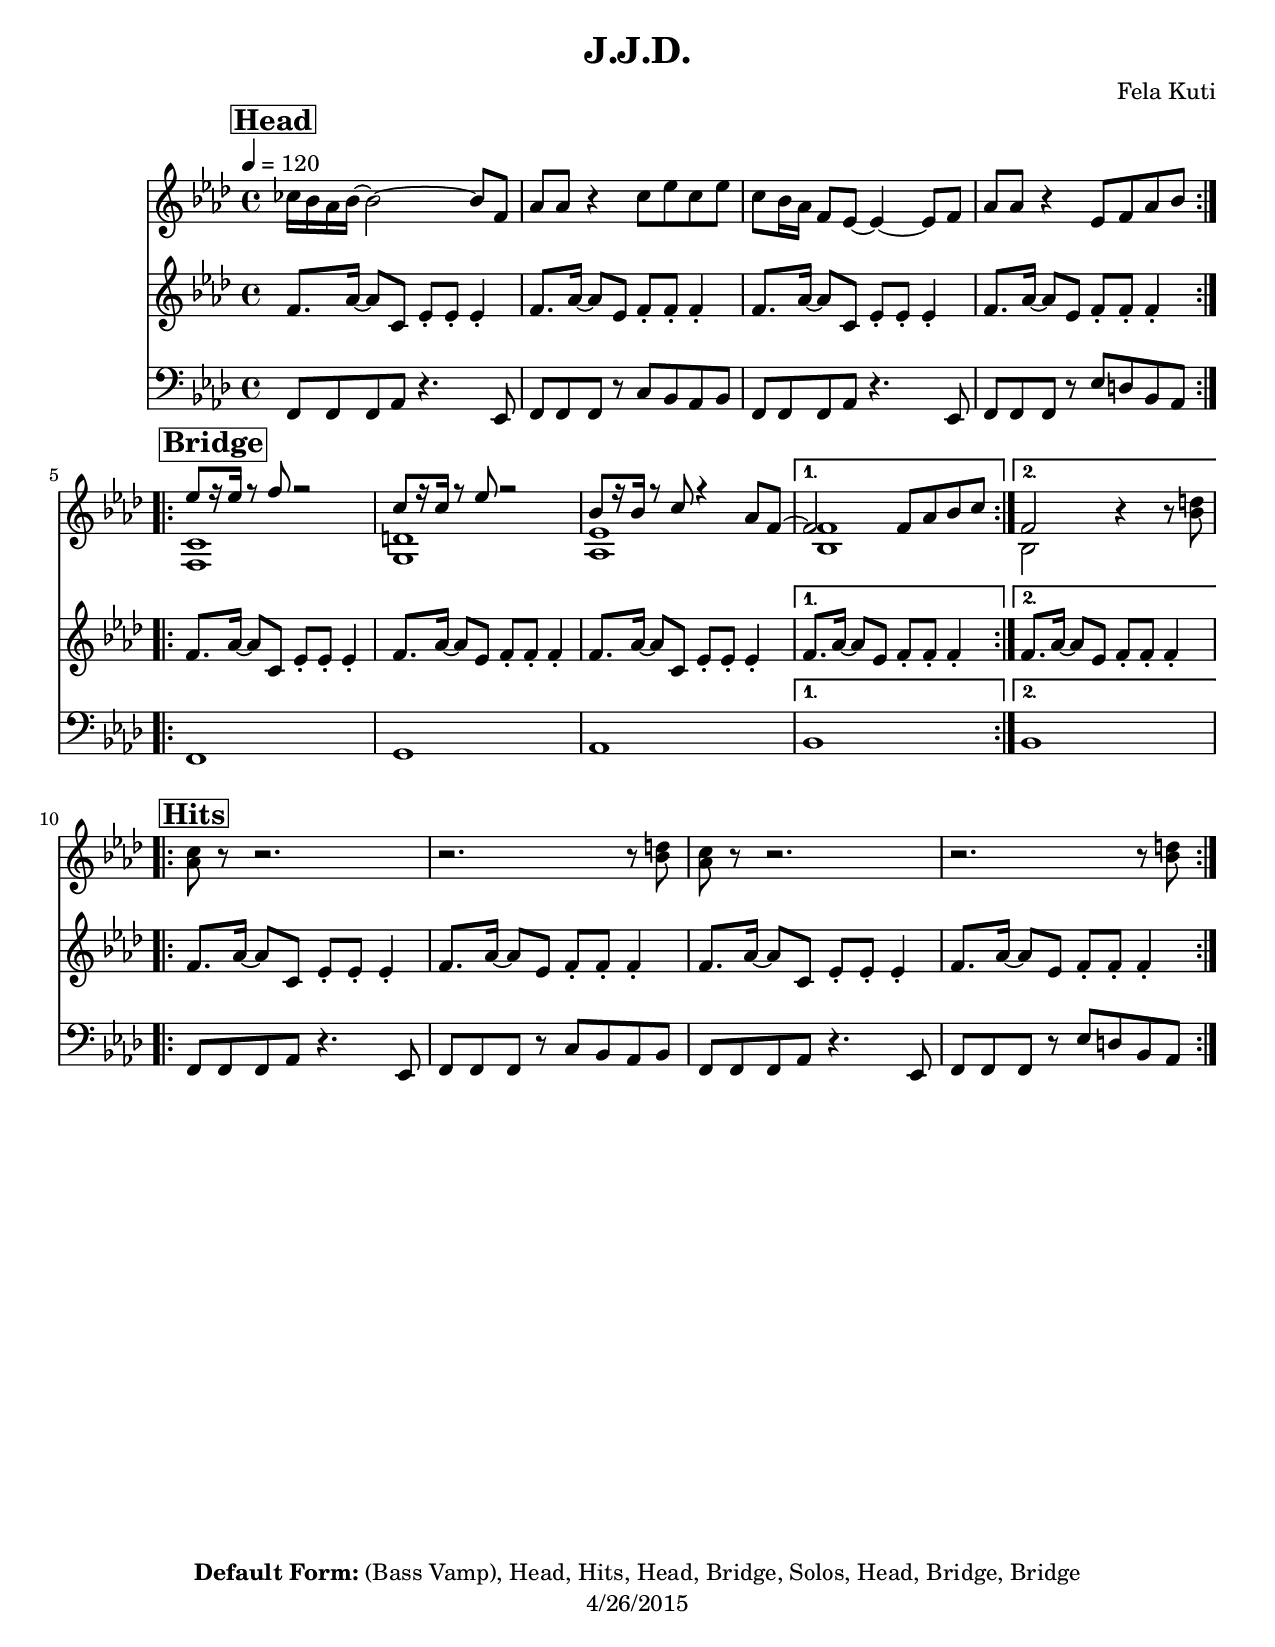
\version "2.12.3"

\header { 
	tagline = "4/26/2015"
	title = "J.J.D."
	composer = "Fela Kuti"

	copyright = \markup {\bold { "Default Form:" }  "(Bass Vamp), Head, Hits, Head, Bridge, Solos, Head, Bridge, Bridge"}
	}
%description: Another song by <a href="http://www.fela.net/">Fela Kuti</a> (see above), released as a 22-minute single in 1977.

%place a mark at bottom right
markdownright = { \once \override Score.RehearsalMark #'break-visibility = #begin-of-line-invisible \once \override Score.RehearsalMark #'self-alignment-X = #RIGHT \once \override Score.RehearsalMark #'direction = #DOWN }


% music pieces
%part: melody
melody = {
	\relative c' { \key f \minor

    \mark \markup \box \bold "Head"
	\repeat volta 2 {
		ces'16 bes aes bes~ bes2~ bes8 f | aes aes r4 c8 ees c ees |
		c8 bes16 aes f8 ees~ ees4~ ees8 f | aes aes r4 ees8 f aes bes | \break
		}

    \mark \markup \box \bold "Bridge"
	\repeat volta 2 {
		<<
		{ ees8 [r16 ees] r8 f r2 | c8 [r16 c] r8 ees r2 | bes8 [r16 bes] r8 c r4 aes8 f~ |  }
		\\
		{ <f, c'>1 | <g d'> | <aes ees'> |  }
		>>
	}
		\alternative {
		 { 
			<< 
			{ f'2 f8 aes bes c | }
			\\
			{ <bes, f'>1 | }
			>>
		}
		 { 
			<< 
			{ f'2 }
			\\
			{ bes,2 }
			>>
		r4 r8 <bes' d>| \break
		}
	}

    \mark \markup \box \bold "Hits"
	\repeat volta 2 {
		<aes c>8 r r2. | r2. r8 <bes d> |	
		<aes c>8 r r2. | r2. r8 <bes d> |	
	}
		 
	}
}

%part: guitar
guitar = {
	\relative c' { \key f \minor

    \mark \markup \box \bold "Head"
	\repeat volta 2 {
		f8. aes16~ aes8 c, ees-. ees-. ees4-.  | f8. aes16~ aes8 ees f-. f-. f4-. |
		f8. aes16~ aes8 c, ees-. ees-. ees4-.  | f8. aes16~ aes8 ees f-. f-. f4-. | \break
		}
	
    \mark \markup \box \bold "Bridge"
	\repeat volta 2 {
		f8. aes16~ aes8 c, ees-. ees-. ees4-.  | f8. aes16~ aes8 ees f-. f-. f4-. |
		f8. aes16~ aes8 c, ees-. ees-. ees4-.  | 
		}
		\alternative {
			{ f8. aes16~ aes8 ees f-. f-. f4-. |}
			{ f8. aes16~ aes8 ees f-. f-. f4-. | \break}
		}	

    \mark \markup \box \bold "Hits"
	\repeat volta 2 {
		f8. aes16~ aes8 c, ees-. ees-. ees4-.  | f8. aes16~ aes8 ees f-. f-. f4-. |
		f8. aes16~ aes8 c, ees-. ees-. ees4-.  | f8. aes16~ aes8 ees f-. f-. f4-. |
		}	
	}
}

%part: bass
bass = {
	\relative c { \key f \minor

    \mark \markup \box \bold "Head"
	\repeat volta 2 {
		f,8 f f aes r4. ees8 | f f f r c' bes aes bes | 
		f8 f f aes r4. ees8 | f f f r ees' d bes aes | \break 
		}

    \mark \markup \box \bold "Bridge"
	\repeat volta 2 {
		f1 | g | aes | 
		}
		\alternative {
			{ bes | }
			{ bes |  \break}
		}

    \mark \markup \box \bold "Hits"
	\repeat volta 2 {
		f8 f f aes r4. ees8 | f f f r c' bes aes bes | 
		f8 f f aes r4. ees8 | f f f r ees' d bes aes | 
		}

	}
}

%part: words
words = \markup { }

%part: changes
changes = \chordmode { }

%%Generated layout
%------------------Code to 'naturalize' music - get rid of double-sharps, E#, etc.-----------------
#(define (naturalize-pitch p)
  (let ((o (ly:pitch-octave p))
        (a (* 4 (ly:pitch-alteration p)))
        ;; alteration, a, in quarter tone steps,
        ;; for historical reasons
        (n (ly:pitch-notename p)))
    (cond
     ((and (> a 1) (or (eq? n 6) (eq? n 2)))
      (set! a (- a 2))
      (set! n (+ n 1)))
     ((and (< a -1) (or (eq? n 0) (eq? n 3)))
      (set! a (+ a 2))
      (set! n (- n 1))))
    (cond
     ((> a 2) (set! a (- a 4)) (set! n (+ n 1)))
     ((< a -2) (set! a (+ a 4)) (set! n (- n 1))))
    (if (< n 0) (begin (set! o (- o 1)) (set! n (+ n 7))))
    (if (> n 6) (begin (set! o (+ o 1)) (set! n (- n 7))))
    (ly:make-pitch o n (/ a 4))))

#(define (naturalize music)
  (let ((es (ly:music-property music 'elements))
        (e (ly:music-property music 'element))
        (p (ly:music-property music 'pitch)))
    (if (pair? es)
       (ly:music-set-property!
         music 'elements
         (map (lambda (x) (naturalize x)) es)))
    (if (ly:music? e)
       (ly:music-set-property!
         music 'element
         (naturalize e)))
    (if (ly:pitch? p)
       (begin
         (set! p (naturalize-pitch p))
         (ly:music-set-property! music 'pitch p)))
    music))

naturalizeMusic =
#(define-music-function (parser location m)
  (ly:music?)
  (naturalize m))
%-----------------End Naturalization code---------------

#(set-default-paper-size "letter")
\book {
	\score { <<
			\set Score.markFormatter = #format-mark-box-numbers
			
		\new Staff \with { \consists "Volta_engraver" } {  \set Staff.midiInstrument = #"trumpet" \clef treble
			\tempo  4 = 120 
			\override Score.RehearsalMark #'self-alignment-X = #LEFT
			\melody
		}
		\new Staff \with { \consists "Volta_engraver" } {  \set Staff.midiInstrument = #"alto sax" \clef treble
			\override Score.RehearsalMark #'self-alignment-X = #LEFT
			\guitar
		}
		\new Staff \with { \consists "Volta_engraver" } {  \set Staff.midiInstrument = #"tuba" \clef bass
			\override Score.RehearsalMark #'self-alignment-X = #LEFT
			\bass
		}
	>> \layout { \context { \Score \remove "Volta_engraver" } } }  
}